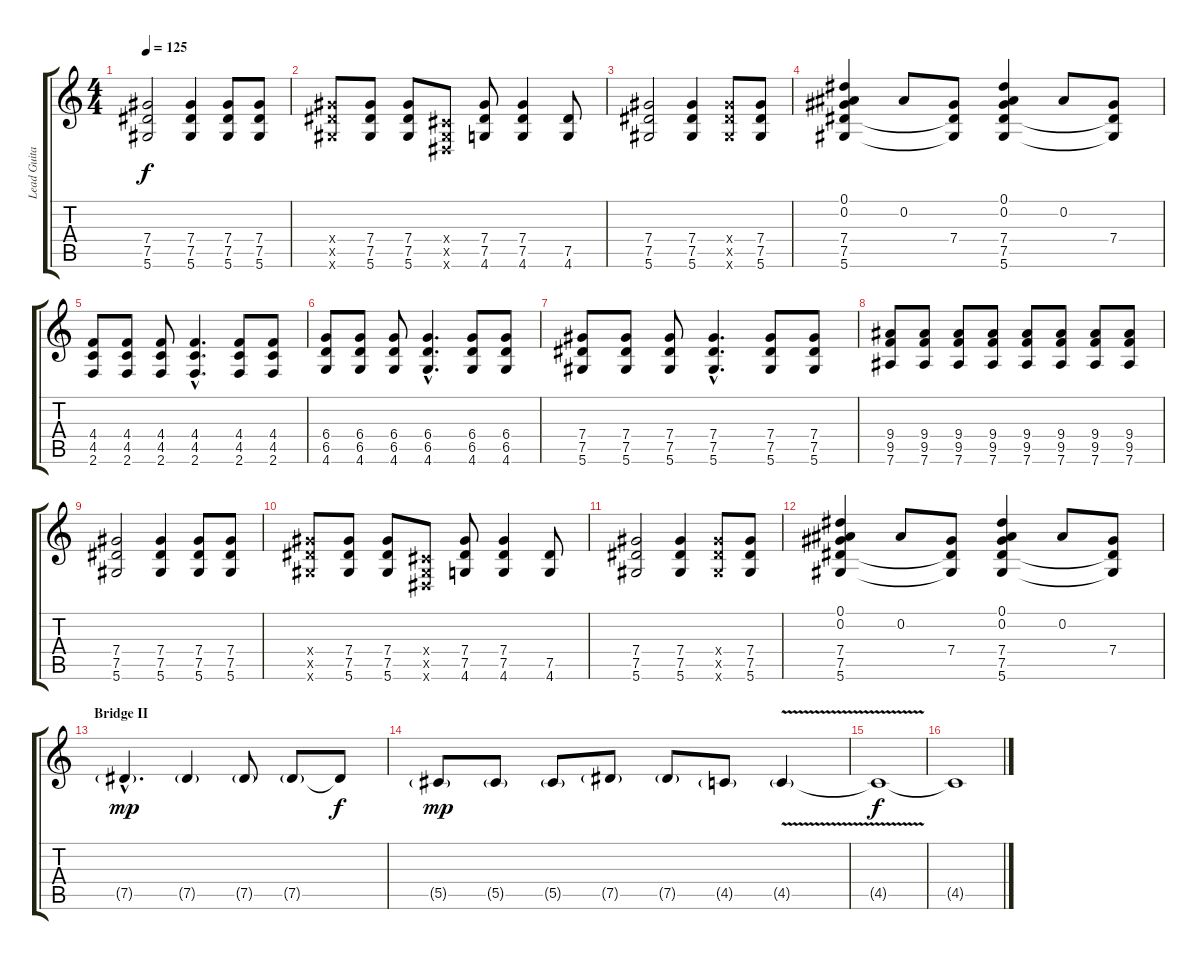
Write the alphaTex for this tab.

\track ("Lead Guitar" "Lead Guita") {instrument distortionguitar}
\staff {score tabs}
\tuning (Eb4 Bb3 Gb3 Db3 Ab2 Eb2) {hide}
\ts (4 4)
\tempo 125
\clef g2
\ks c
(7.4 7.5 5.6).2{dy f} (7.4 7.5 5.6).4 (7.4 7.5 5.6).8 (7.4 7.5 5.6).8 |
(7.4{x} 7.5{x} 5.6{x}).8 (7.4 7.5 5.6).8 (7.4 7.5 5.6).8 (0.4{x} 0.5{x} 0.6{x}).8 (7.4 7.5 4.6).8 (7.4 7.5 4.6).4 (7.5 4.6).8 |
(7.4 7.5 5.6).2 (7.4 7.5 5.6).4 (7.4{x} 7.5{x} 5.6{x}).8 (7.4 7.5 5.6).8 |
(0.1 0.2 7.4 7.5 5.6).4 0.2.8 (7.4 7.5{t} 5.6{t}).8 (0.1 0.2 7.4 7.5 5.6).4 0.2.8 (7.4 7.5{t} 5.6{t}).8 |
(4.4 4.5 2.6).8 (4.4 4.5 2.6).8 (4.4 4.5 2.6).8 (4.4{hac} 4.5{hac} 2.6{hac}).4{d} (4.4 4.5 2.6).8 (4.4 4.5 2.6).8 |
(6.4 6.5 4.6).8 (6.4 6.5 4.6).8 (6.4 6.5 4.6).8 (6.4{hac} 6.5{hac} 4.6{hac}).4{d} (6.4 6.5 4.6).8 (6.4 6.5 4.6).8 |
(7.4 7.5 5.6).8 (7.4 7.5 5.6).8 (7.4 7.5 5.6).8 (7.4{hac} 7.5{hac} 5.6{hac}).4{d} (7.4 7.5 5.6).8 (7.4 7.5 5.6).8 |
(9.4 9.5 7.6).8 (9.4 9.5 7.6).8 (9.4 9.5 7.6).8 (9.4 9.5 7.6).8 (9.4 9.5 7.6).8 (9.4 9.5 7.6).8 (9.4 9.5 7.6).8 (9.4 9.5 7.6).8 |
(7.4 7.5 5.6).2 (7.4 7.5 5.6).4 (7.4 7.5 5.6).8 (7.4 7.5 5.6).8 |
(7.4{x} 7.5{x} 5.6{x}).8 (7.4 7.5 5.6).8 (7.4 7.5 5.6).8 (0.4{x} 0.5{x} 0.6{x}).8 (7.4 7.5 4.6).8 (7.4 7.5 4.6).4 (7.5 4.6).8 |
(7.4 7.5 5.6).2 (7.4 7.5 5.6).4 (7.4{x} 7.5{x} 5.6{x}).8 (7.4 7.5 5.6).8 |
(0.1 0.2 7.4 7.5 5.6).4 0.2.8 (7.4 7.5{t} 5.6{t}).8 (0.1 0.2 7.4 7.5 5.6).4 0.2.8 (7.4 7.5{t} 5.6{t}).8 |
\section ("" "Bridge II")
7.5{g hac}.4{d dy mp} 7.5{g}.4 7.5{g}.8 7.5{g}.8 7.5{t}.8{dy f} |
5.5{g}.8{dy mp} 5.5{g}.8 5.5{g}.8 7.5{g}.8 7.5{g}.8 4.5{g}.8 4.5{v g}.4 |
4.5{t}.1{dy f} |
4.5{t}.1
